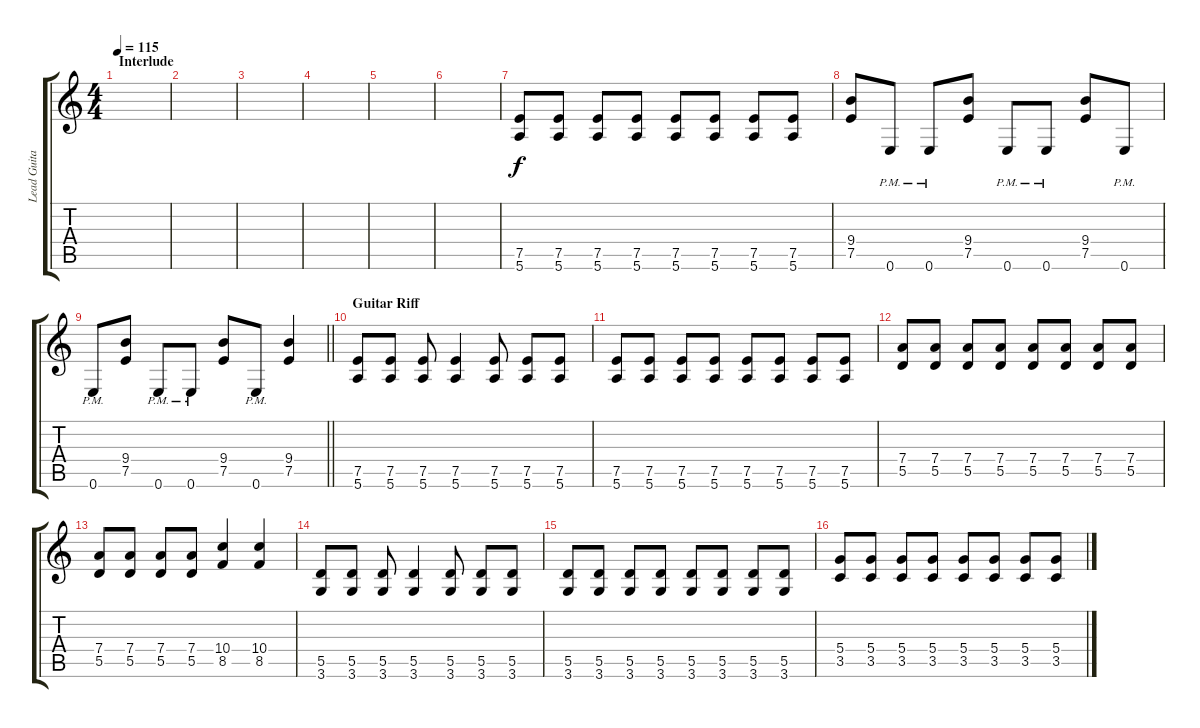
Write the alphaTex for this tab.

\track ("Lead Guitar" "Lead Guita") {instrument distortionguitar}
\staff {score tabs}
\tuning (E4 B3 G3 D3 A2 E2) {hide}
\ts (4 4)
\section ("" "Interlude")
\tempo 115
\clef g2
\ks c
|
|
|
|
|
|
(7.5 5.6).8 (7.5 5.6).8 (7.5 5.6).8 (7.5 5.6).8 (7.5 5.6).8 (7.5 5.6).8 (7.5 5.6).8 (7.5 5.6).8 |
(9.4 7.5).8 0.6{pm}.8 0.6{pm}.8 (9.4 7.5).8 0.6{pm}.8 0.6{pm}.8 (9.4 7.5).8 0.6{pm}.8 |
\barLineRight lightlight
0.6{pm}.8 (9.4 7.5).8 0.6{pm}.8 0.6{pm}.8 (9.4 7.5).8 0.6{pm}.8 (9.4 7.5).4 |
\section ("" "Guitar Riff")
(7.5 5.6).8 (7.5 5.6).8 (7.5 5.6).8 (7.5 5.6).4 (7.5 5.6).8 (7.5 5.6).8 (7.5 5.6).8 |
(7.5 5.6).8 (7.5 5.6).8 (7.5 5.6).8 (7.5 5.6).8 (7.5 5.6).8 (7.5 5.6).8 (7.5 5.6).8 (7.5 5.6).8 |
(7.4 5.5).8 (7.4 5.5).8 (7.4 5.5).8 (7.4 5.5).8 (7.4 5.5).8 (7.4 5.5).8 (7.4 5.5).8 (7.4 5.5).8 |
(7.4 5.5).8 (7.4 5.5).8 (7.4 5.5).8 (7.4 5.5).8 (10.4 8.5).4 (10.4 8.5).4 |
(5.5 3.6).8 (5.5 3.6).8 (5.5 3.6).8 (5.5 3.6).4 (5.5 3.6).8 (5.5 3.6).8 (5.5 3.6).8 |
(5.5 3.6).8 (5.5 3.6).8 (5.5 3.6).8 (5.5 3.6).8 (5.5 3.6).8 (5.5 3.6).8 (5.5 3.6).8 (5.5 3.6).8 |
(5.4 3.5).8 (5.4 3.5).8 (5.4 3.5).8 (5.4 3.5).8 (5.4 3.5).8 (5.4 3.5).8 (5.4 3.5).8 (5.4 3.5).8
